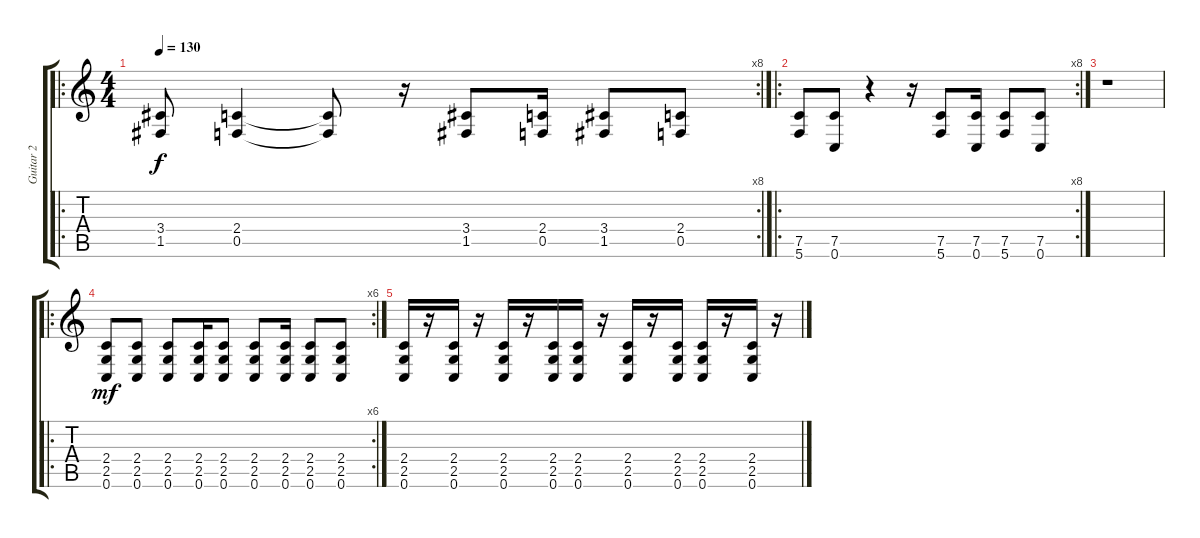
\track ("Guitar 2" "Guitar 2") {instrument overdrivenguitar}
\staff {score tabs}
\tuning (C4 G3 Eb3 Bb2 F2 C2) {hide}
\ro
\rc 8
\ts (4 4)
\tempo 130
\clef g2
\ks c
(3.4 1.5).8{dy f} (2.4 0.5).4 (2.4{t} 0.5{t}).8 r.16 (3.4 1.5).8 (2.4 0.5).16 (3.4 1.5).8 (2.4 0.5).8 |
\ro
\rc 8
(7.5 5.6).8 (7.5 0.6).8 r.4 r.16 (7.5 5.6).8 (7.5 0.6).16 (7.5 5.6).8 (7.5 0.6).8 |
r.1 |
\ro
\rc 6
(2.4 2.5 0.6).8{dy mf} (2.4 2.5 0.6).8 (2.4 2.5 0.6).8 (2.4 2.5 0.6).16 (2.4 2.5 0.6).8 (2.4 2.5 0.6).8 (2.4 2.5 0.6).16 (2.4 2.5 0.6).8 (2.4 2.5 0.6).8 |
(2.4 2.5 0.6).16 r.16 (2.4 2.5 0.6).16 r.16 (2.4 2.5 0.6).16 r.16 (2.4 2.5 0.6).16 (2.4 2.5 0.6).16 r.16 (2.4 2.5 0.6).16 r.16 (2.4 2.5 0.6).16 (2.4 2.5 0.6).16 r.16 (2.4 2.5 0.6).16 r.16
